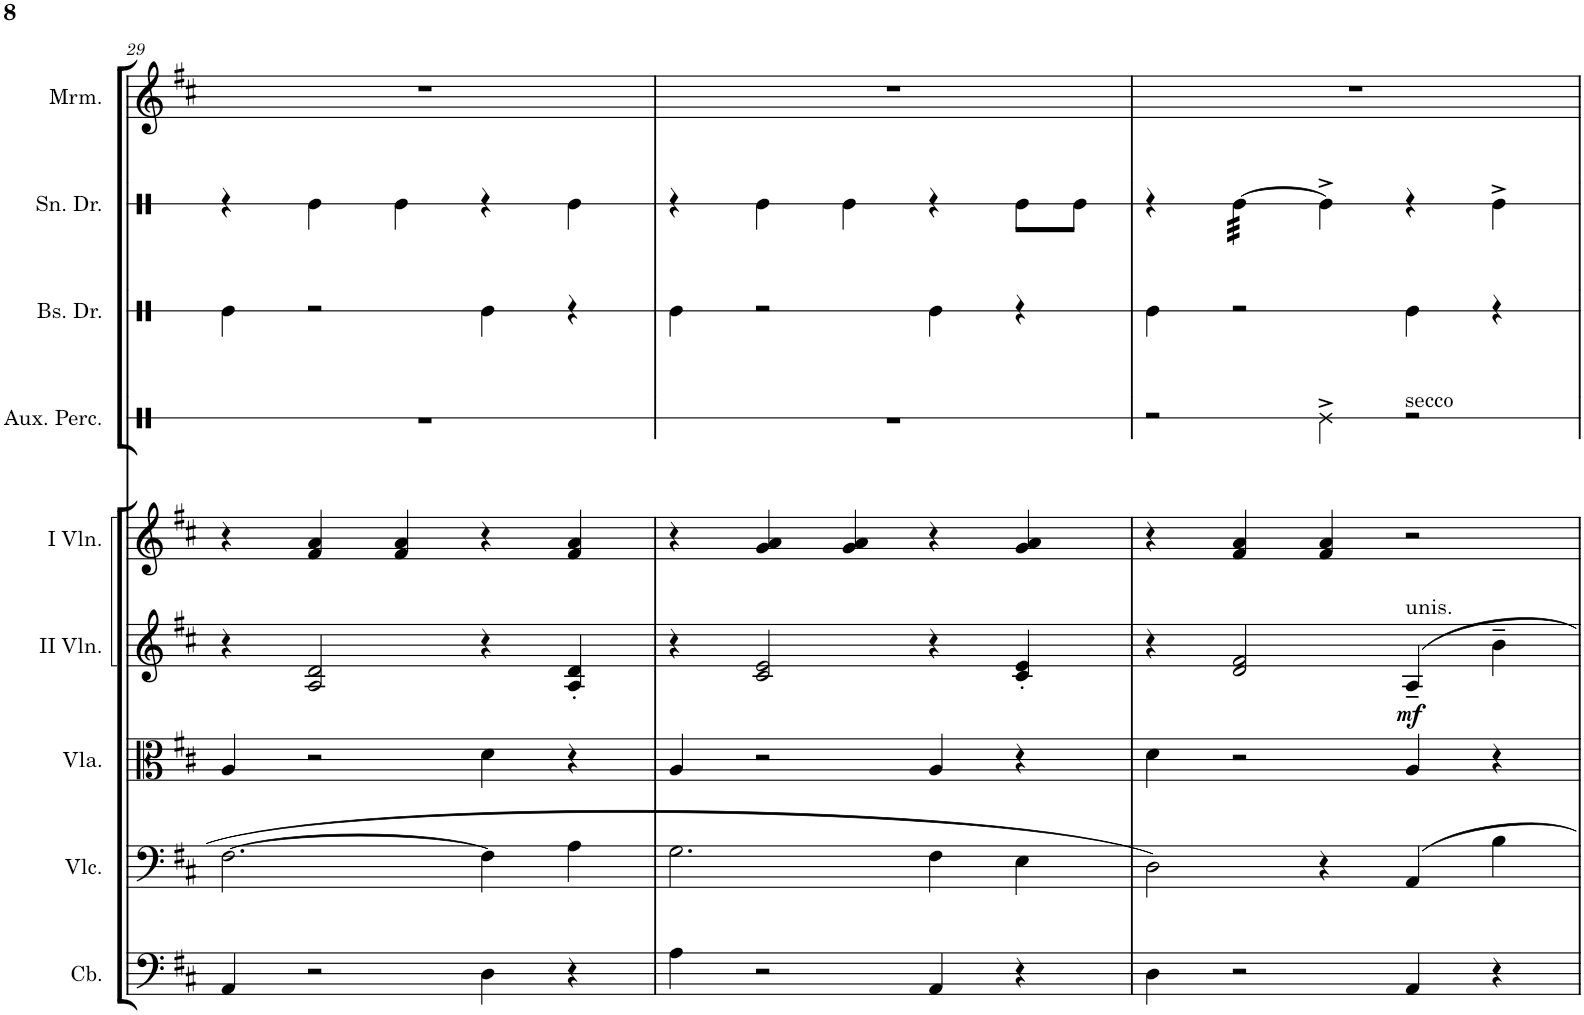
**kern	**kern	**kern	**kern	**dynam	**kern	**kern	**kern	**kern	**kern
*part9	*part8	*part7	*part6	*part6	*part5	*part4	*part3	*part2	*part1
*staff9	*staff8	*staff7	*staff6	*staff6	*staff5	*staff4	*staff3	*staff2	*staff1
*I"Contrabasses	*I"Violoncellos	*I"Violas	*I"Second Violins	*	*I"First Violins	*I"Auxiliary Percussion (Triangle, Mark Tree)	*I"Bass Drum	*I"Snare Drum	*I"Marimba
*I'Cb.	*I'Vlc.	*I'Vla.	*	*	*	*I'Aux. Perc.	*I'Bs. Dr.	*I'Sn. Dr.	*I'Mrm.
!!LO:PB:g=z
*clefF4	*clefF4	*clefC3	*clefG2	*	*clefG2	*clefX	*clefX	*clefX	*clefG2
*Trd7c12	*	*	*	*	*	*	*	*	*
*k[f#c#]	*k[f#c#]	*k[f#c#]	*k[f#c#]	*	*k[f#c#]	*k[]	*k[]	*k[]	*k[f#c#]
*M5/4	*M5/4	*M5/4	*M5/4	*	*M5/4	*M5/4	*M5/4	*M5/4	*M5/4
=29	=29	=29	=29	=29	=29	=29	=29	=29	=29
4AA/	[2.F#\	4A/	4r	.	4r	4%5r	4Re\	4r	4%5r
2r	.	2r	2A/ 2d/	.	4f#/ 4a/	.	2r	4Re\	.
.	.	.	.	.	4f#/ 4a/	.	.	4Re\	.
4D\	4F#\]	4d\	4r	.	4r	.	4Re\	4r	.
4r	4A\	4r	4A/' 4d/'	.	4f#/ 4a/	.	4r	4Re\	.
=30	=30	=30	=30	=30	=30	=30	=30	=30	=30
4A\	2.G\	4A/	4r	.	4r	4%5r	4Re\	4r	4%5r
2r	.	2r	2c#/ 2e/	.	4g/ 4a/	.	2r	4Re\	.
.	.	.	.	.	4g/ 4a/	.	.	4Re\	.
4AA/	4F#\	4A/	4r	.	4r	.	4Re\	4r	.
4r	4E\	4r	4c#/' 4e/'	.	4g/ 4a/	.	4r	8Re\L	.
.	.	.	.	.	.	.	.	8Re\J	.
=31	=31	=31	=31	=31	=31	=31	=31	=31	=31
4D\	2D\	4d\	4r	.	4r	2r	4Re\	4r	4%5r
*	*	*	*	*	*	*	*	*tremolo	*
2r	.	2r	2d/ 2f#/	.	4f#/ 4a/	.	2r	[32Re\LLL	.
.	.	.	.	.	.	.	.	32Re\	.
.	.	.	.	.	.	.	.	32Re\	.
.	.	.	.	.	.	.	.	32Re\	.
.	.	.	.	.	.	.	.	32Re\	.
.	.	.	.	.	.	.	.	32Re\	.
.	.	.	.	.	.	.	.	32Re\	.
.	.	.	.	.	.	.	.	32Re\JJJ	.
*	*	*	*	*	*	*	*	*Xtremolo	*
.	4r	.	.	.	4f#/ 4a/	4Re^\	.	4Re^\]	.
!	!	!	!	!	!	!LO:TX:a:t=secco	!	!	!
!	!	!	!LO:TX:a:t=unis.	!	!	!	!	!	!
!	!	!	!	!LO:DY:b	!	!	!	!	!
4AA/	4AA/	4A/	4A~/	mf	2r	2r	4Re\	4r	.
4r	4B\	4r	4b~\	.	.	.	4r	4Re^\	.
=	=	=	=	=	=	=	=	=	=
*-	*-	*-	*-	*-	*-	*-	*-	*-	*-
